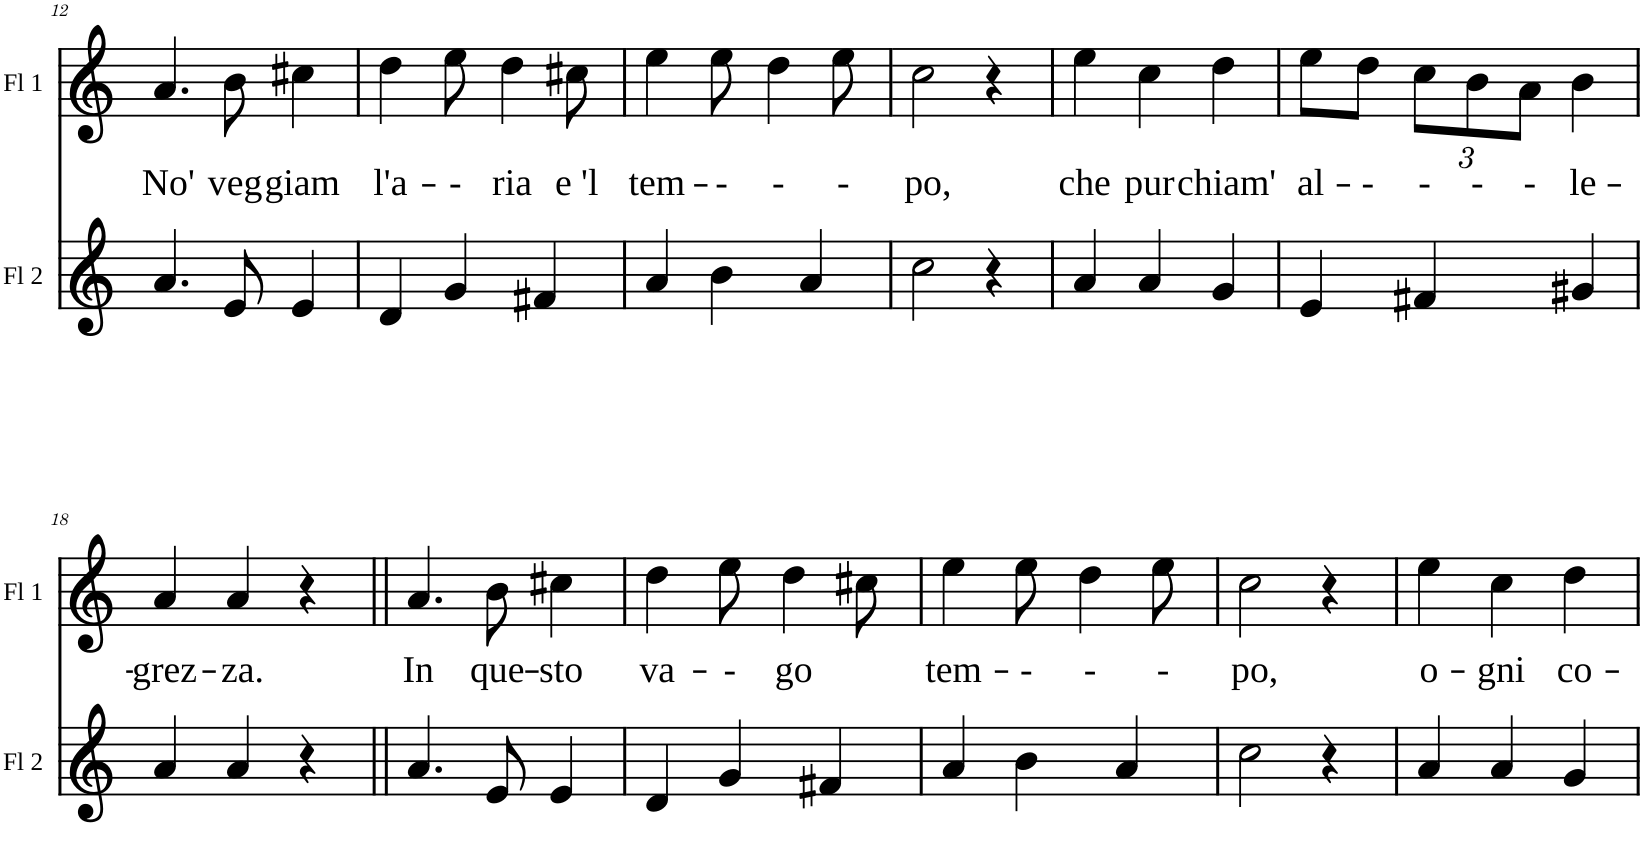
**kern	**kern	**text
*part2	*part1	*part1
*staff2	*staff1	*staff1
*I"Flauta 2	*I"Flauta 1	*
*I'Fl 2	*I'Fl 1	*
!!LO:PB:g=z
*clefG2	*clefG2	*
*k[]	*k[]	*
*M3/4	*M3/4	*
=12	=12	=12
!	!	!LO:LY:b
4.a/	4.a/	No'
!	!	!LO:LY:b
8e/	8b\	veg-
!	!	!LO:LY:b
4e/	4cc#X\	-giam
=13	=13	=13
!	!	!LO:LY:b
4d/	4dd\	l'a-
!	!	!LO:LY:b
4g/	8ee\	--
!	!	!LO:LY:b
.	4dd\	ria
4f#X/	.	.
!	!	!LO:LY:b
.	8cc#X\	e 'l
=14	=14	=14
!	!	!LO:LY:b
4a/	4ee\	tem-
!	!	!LO:LY:b
4b\	8ee\	--
!	!	!LO:LY:b
.	4dd\	-
4a/	.	.
!	!	!LO:LY:b
.	8ee\	-
=15	=15	=15
!	!	!LO:LY:b
2cc\	2cc\	po,
4r	4r	.
=16	=16	=16
!	!	!LO:LY:b
4a/	4ee\	che
!	!	!LO:LY:b
4a/	4cc\	pur
!	!	!LO:LY:b
4g/	4dd\	chiam'
=17	=17	=17
!	!	!LO:LY:b
4e/	8ee\L	al-
!	!	!LO:LY:b
.	8dd\J	--
*	*Xbrackettup	*
!	!	!LO:LY:b
4f#X/	12cc\L	-
!	!	!LO:LY:b
.	12b\	-
!	!	!LO:LY:b
.	12a\J	-
!	!	!LO:LY:b
4g#X/	4b\	le-
!!LO:LB:g=z
=18	=18	=18
!	!	!LO:LY:b
4a/	4a/	-grez-
!	!	!LO:LY:b
4a/	4a/	-za.
4r	4r	.
=19||	=19||	=19||
!	!	!LO:LY:b
4.a/	4.a/	In
!	!	!LO:LY:b
8e/	8b\	que-
!	!	!LO:LY:b
4e/	4cc#X\	-sto
=20	=20	=20
!	!	!LO:LY:b
4d/	4dd\	va-
!	!	!LO:LY:b
4g/	8ee\	--
!	!	!LO:LY:b
.	4dd\	go
4f#X/	.	.
.	8cc#X\	.
=21	=21	=21
!	!	!LO:LY:b
4a/	4ee\	tem-
!	!	!LO:LY:b
4b\	8ee\	--
!	!	!LO:LY:b
.	4dd\	-
4a/	.	.
!	!	!LO:LY:b
.	8ee\	-
=22	=22	=22
!	!	!LO:LY:b
2cc\	2cc\	po,
4r	4r	.
=23	=23	=23
!	!	!LO:LY:b
4a/	4ee\	o-
!	!	!LO:LY:b
4a/	4cc\	-gni
!	!	!LO:LY:b
4g/	4dd\	co-
=	=	=
*-	*-	*-
